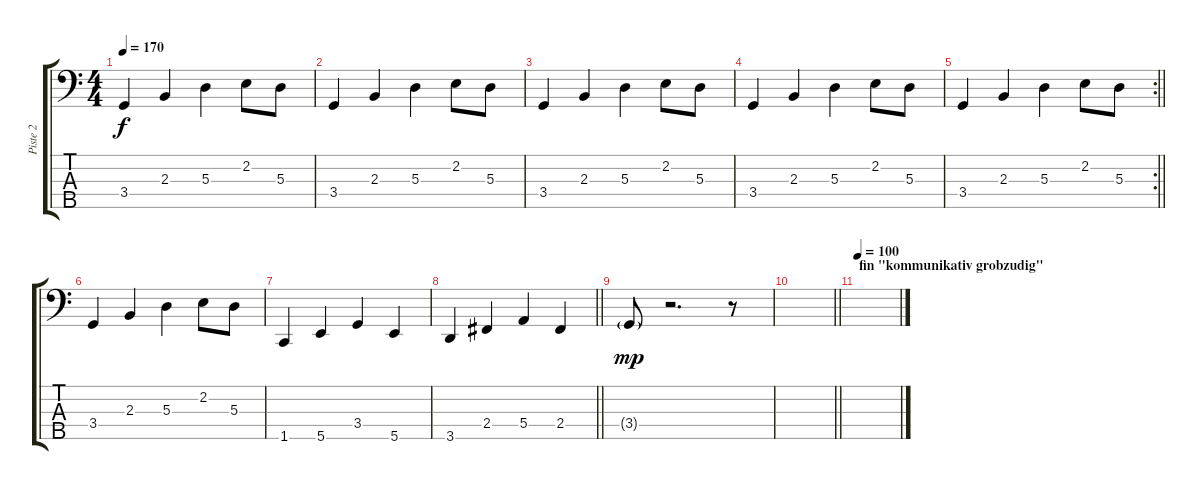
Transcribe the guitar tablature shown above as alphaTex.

\track ("Piste 2" "Piste 2") {instrument electricbassfinger}
\staff {score tabs}
\tuning (G2 D2 A1 E1 B0) {hide}
\ts (4 4)
\tempo 170
\clef f4
\ks c
3.4.4{dy f} 2.3.4 5.3.4 2.2.8 5.3.8 |
3.4.4 2.3.4 5.3.4 2.2.8 5.3.8 |
3.4.4 2.3.4 5.3.4 2.2.8 5.3.8 |
3.4.4 2.3.4 5.3.4 2.2.8 5.3.8 |
\rc 2
\barLineRight lightlight
3.4.4 2.3.4 5.3.4 2.2.8 5.3.8 |
3.4.4 2.3.4 5.3.4 2.2.8 5.3.8 |
1.5.4 5.5.4 3.4.4 5.5.4 |
\barLineRight lightlight
3.5.4 2.4.4 5.4.4 2.4.4 |
3.4{g}.8{dy mp} r.2{d} r.8 |
\barLineRight lightlight
|
\section ("" "fin \"kommunikativ grobzudig\"")
\tempo 100
